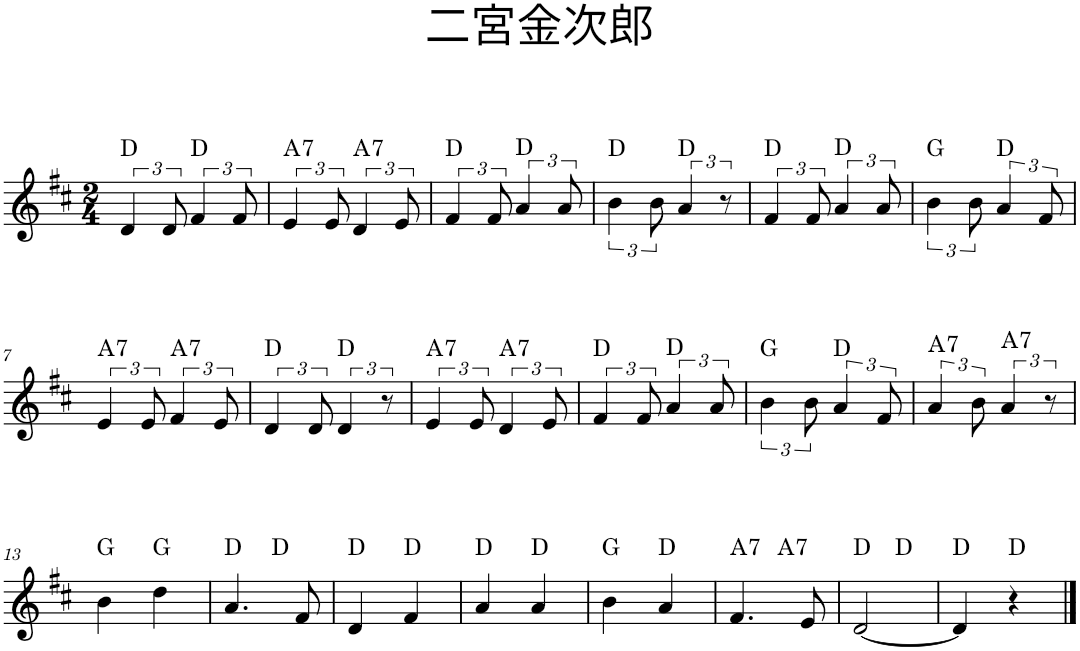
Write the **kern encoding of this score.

**kern	**harte
*part1	*part1
*staff1	*
*I"Piano	*
*I'Pno.	*
*clefG2	*
*k[f#c#]	*
*M2/4	*
=1	=1
6d/	D:maj
12d/	.
6f#/	D:maj
12f#/	.
=2	=2
!	!LO:H:kt=7
6e/	A:7
12e/	.
!	!LO:H:kt=7
6d/	A:7
12e/	.
=3	=3
6f#/	D:maj
12f#/	.
6a/	D:maj
12a/	.
=4	=4
6b\	D:maj
12b\	.
6a/	D:maj
12r	.
=5	=5
6f#/	D:maj
12f#/	.
6a/	D:maj
12a/	.
=6	=6
6b\	G:maj
12b\	.
6a/	D:maj
12f#/	.
!!LO:LB:g=z
=7	=7
!	!LO:H:kt=7
6e/	A:7
12e/	.
!	!LO:H:kt=7
6f#/	A:7
12e/	.
=8	=8
6d/	D:maj
12d/	.
6d/	D:maj
12r	.
=9	=9
!	!LO:H:kt=7
6e/	A:7
12e/	.
!	!LO:H:kt=7
6d/	A:7
12e/	.
=10	=10
6f#/	D:maj
12f#/	.
6a/	D:maj
12a/	.
=11	=11
6b\	G:maj
12b\	.
6a/	D:maj
12f#/	.
=12	=12
!	!LO:H:kt=7
6a/	A:7
12b\	.
!	!LO:H:kt=7
6a/	A:7
12r	.
!!LO:LB:g=z
=13	=13
4b\	G:maj
4dd\	G:maj
=14	=14
*^	*
4.a/	4ryy	D:maj
.	4ryy	D:maj
8f#/	.	.
*v	*v	*
=15	=15
4d/	D:maj
4f#/	D:maj
=16	=16
4a/	D:maj
4a/	D:maj
=17	=17
4b\	G:maj
4a/	D:maj
=18	=18
!	!LO:H:kt=7
*^	*
4.f#/	4ryy	A:7
!	!	!LO:H:kt=7
.	4ryy	A:7
8e/	.	.
=19	=19	=19
[<2d/	4ryy	D:maj
.	4ryy	D:maj
*v	*v	*
=20	=20
4d/]	D:maj
4r	D:maj
==	==
*-	*-
